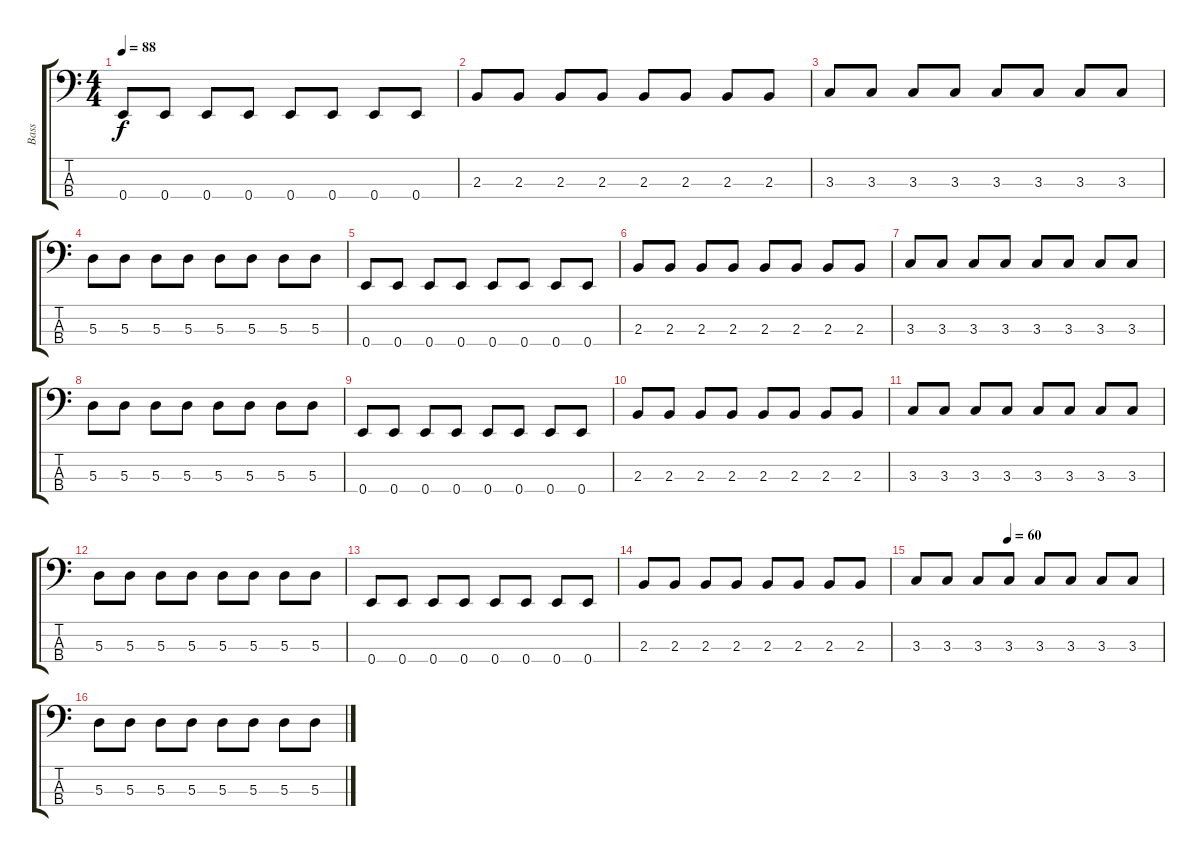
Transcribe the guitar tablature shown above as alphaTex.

\track ("Bass" "Bass") {instrument electricbassfinger}
\staff {score tabs}
\tuning (G2 D2 A1 E1) {hide}
\ts (4 4)
\tempo 88
\clef f4
\ks c
0.4.8{dy f} 0.4.8 0.4.8 0.4.8 0.4.8 0.4.8 0.4.8 0.4.8 |
2.3.8 2.3.8 2.3.8 2.3.8 2.3.8 2.3.8 2.3.8 2.3.8 |
3.3.8 3.3.8 3.3.8 3.3.8 3.3.8 3.3.8 3.3.8 3.3.8 |
5.3.8 5.3.8 5.3.8 5.3.8 5.3.8 5.3.8 5.3.8 5.3.8 |
0.4.8 0.4.8 0.4.8 0.4.8 0.4.8 0.4.8 0.4.8 0.4.8 |
2.3.8 2.3.8 2.3.8 2.3.8 2.3.8 2.3.8 2.3.8 2.3.8 |
3.3.8 3.3.8 3.3.8 3.3.8 3.3.8 3.3.8 3.3.8 3.3.8 |
5.3.8 5.3.8 5.3.8 5.3.8 5.3.8 5.3.8 5.3.8 5.3.8 |
0.4.8 0.4.8 0.4.8 0.4.8 0.4.8 0.4.8 0.4.8 0.4.8 |
2.3.8 2.3.8 2.3.8 2.3.8 2.3.8 2.3.8 2.3.8 2.3.8 |
3.3.8 3.3.8 3.3.8 3.3.8 3.3.8 3.3.8 3.3.8 3.3.8 |
5.3.8 5.3.8 5.3.8 5.3.8 5.3.8 5.3.8 5.3.8 5.3.8 |
0.4.8 0.4.8 0.4.8 0.4.8 0.4.8 0.4.8 0.4.8 0.4.8 |
2.3.8 2.3.8 2.3.8 2.3.8 2.3.8 2.3.8 2.3.8 2.3.8 |
\tempo (60 0.375)
3.3.8 3.3.8 3.3.8 3.3.8 3.3.8 3.3.8 3.3.8 3.3.8 |
5.3.8 5.3.8 5.3.8 5.3.8 5.3.8 5.3.8 5.3.8 5.3.8
